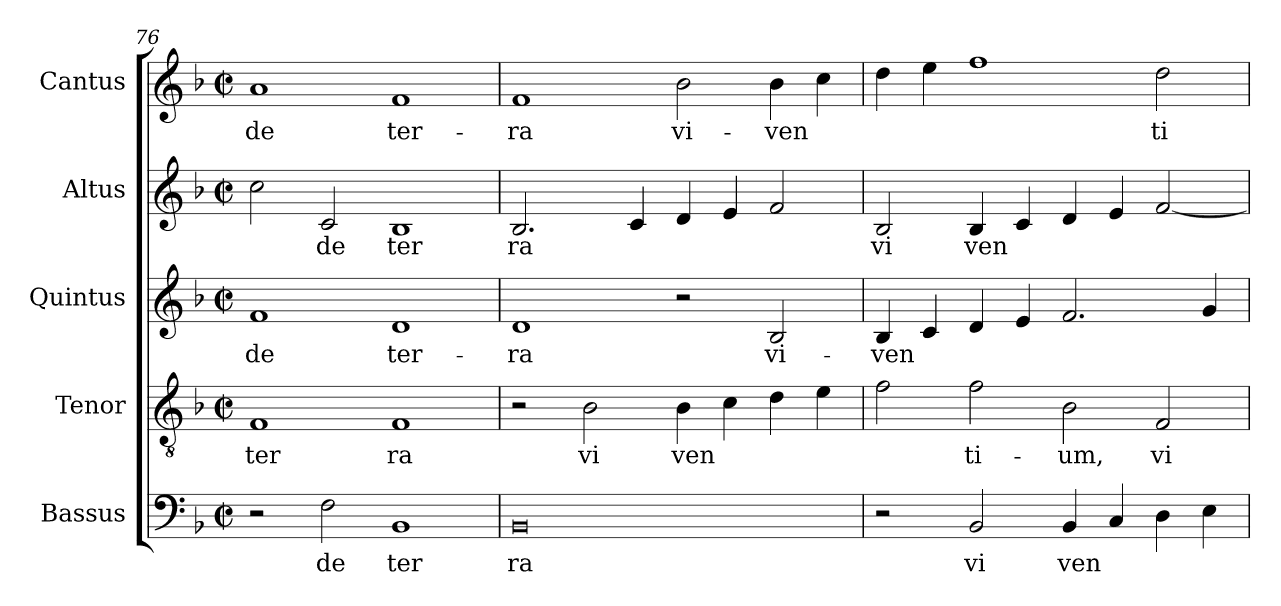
**kern	**text	**kern	**text	**kern	**text	**kern	**text	**kern	**text
*part5	*part5	*part4	*part4	*part3	*part3	*part2	*part2	*part1	*part1
*staff5	*staff5	*staff4	*staff4	*staff3	*staff3	*staff2	*staff2	*staff1	*staff1
*I"Bassus	*	*I"Tenor	*	*I"Quintus	*	*I"Altus	*	*I"Cantus	*
*clefF4	*	*clefGv2	*	*clefG2	*	*clefG2	*	*clefG2	*
*k[b-]	*	*k[b-]	*	*k[b-]	*	*k[b-]	*	*k[b-]	*
*F:	*	*F:	*	*F:	*	*F:	*	*F:	*
*M2/2	*	*M2/2	*	*M2/2	*	*M2/2	*	*M2/2	*
*met(c|)	*	*met(c|)	*	*met(c|)	*	*met(c|)	*	*met(c|)	*
=76	=76	=76	=76	=76	=76	=76	=76	=76	=76
!	!	!	!LO:LY:b:cj	!	!LO:LY:b:cj	!	!LO:LY:b:cj	!	!LO:LY:b:cj
2r	.	1F	ter	1f	de	2cc\	.	1a	de
!	!LO:LY:b:cj	!	!	!	!	!	!LO:LY:b:cj	!	!
2F\	de	.	.	.	.	2c/	de	.	.
!	!LO:LY:b:cj	!	!LO:LY:b:cj	!	!LO:LY:b:cj	!	!LO:LY:b:cj	!	!LO:LY:b:cj
1BB-	ter	1F	ra	1d	ter-	1B-	ter	1f	ter-
=77	=77	=77	=77	=77	=77	=77	=77	=77	=77
!	!LO:LY:b:cj	!	!	!	!LO:LY:b:cj	!	!LO:LY:b:cj	!	!LO:LY:b:cj
0BB-	ra	2r	.	1d	-ra	2.B-/	ra	1f	-ra
!	!	!	!LO:LY:b:cj	!	!	!	!	!	!
.	.	2B-\	vi	.	.	.	.	.	.
!	!	!	!	!	!	!	!LO:LY:b:cj	!	!
.	.	.	.	.	.	4c/	.	.	.
!	!	!	!LO:LY:b:cj	!	!	!	!LO:LY:b:cj	!	!LO:LY:b:cj
.	.	4B-\	ven	2r	.	4d/	.	2b-\	vi-
!	!	!	!LO:LY:b:cj	!	!	!	!LO:LY:b:cj	!	!
.	.	4c\	.	.	.	4e/	.	.	.
!	!	!	!LO:LY:b:cj	!	!LO:LY:b:cj	!	!LO:LY:b:cj	!	!LO:LY:b:cj
.	.	4d\	.	2B-/	vi-	2f/	.	4b-\	-ven-
!	!	!	!LO:LY:b:cj	!	!	!	!	!	!LO:LY:b:cj
.	.	4e\	.	.	.	.	.	4cc\	--
!!LO:PB:g=z
=78	=78	=78	=78	=78	=78	=78	=78	=78	=78
!	!	!	!LO:LY:b:cj	!	!LO:LY:b:cj	!	!LO:LY:b:cj	!	!LO:LY:b:cj
2r	.	2f\	.	4B-/	-ven	2B-/	vi	4dd\	--
!	!	!	!	!	!LO:LY:b:cj	!	!	!	!LO:LY:b:cj
.	.	.	.	4c/	.	.	.	4ee\	--
!	!LO:LY:b:cj	!	!LO:LY:b:cj	!	!LO:LY:b:cj	!	!LO:LY:b:cj	!	!LO:LY:b:cj
2BB-/	vi	2f\	ti-	4d/	.	4B-/	ven	1ff	--
!	!	!	!	!	!LO:LY:b:cj	!	!LO:LY:b:cj	!	!
.	.	.	.	4e/	.	4c/	.	.	.
!	!LO:LY:b:cj	!	!LO:LY:b:cj	!	!LO:LY:b:cj	!	!LO:LY:b:cj	!	!
4BB-/	ven	2B-\	-um,	2.f/	.	4d/	.	.	.
!	!LO:LY:b:cj	!	!	!	!	!	!LO:LY:b:cj	!	!
4C/	.	.	.	.	.	4e/	.	.	.
!	!LO:LY:b:cj	!	!LO:LY:b:cj	!	!	!	!LO:LY:b:cj	!	!LO:LY:b:cj
4D\	.	2F/	vi-	.	.	[<2f/	.	2dd\	-ti
!	!LO:LY:b:cj	!	!	!	!LO:LY:b:cj	!	!	!	!
4E\	.	.	.	4g/	.	.	.	.	.
=	=	=	=	=	=	=	=	=	=
*-	*-	*-	*-	*-	*-	*-	*-	*-	*-
